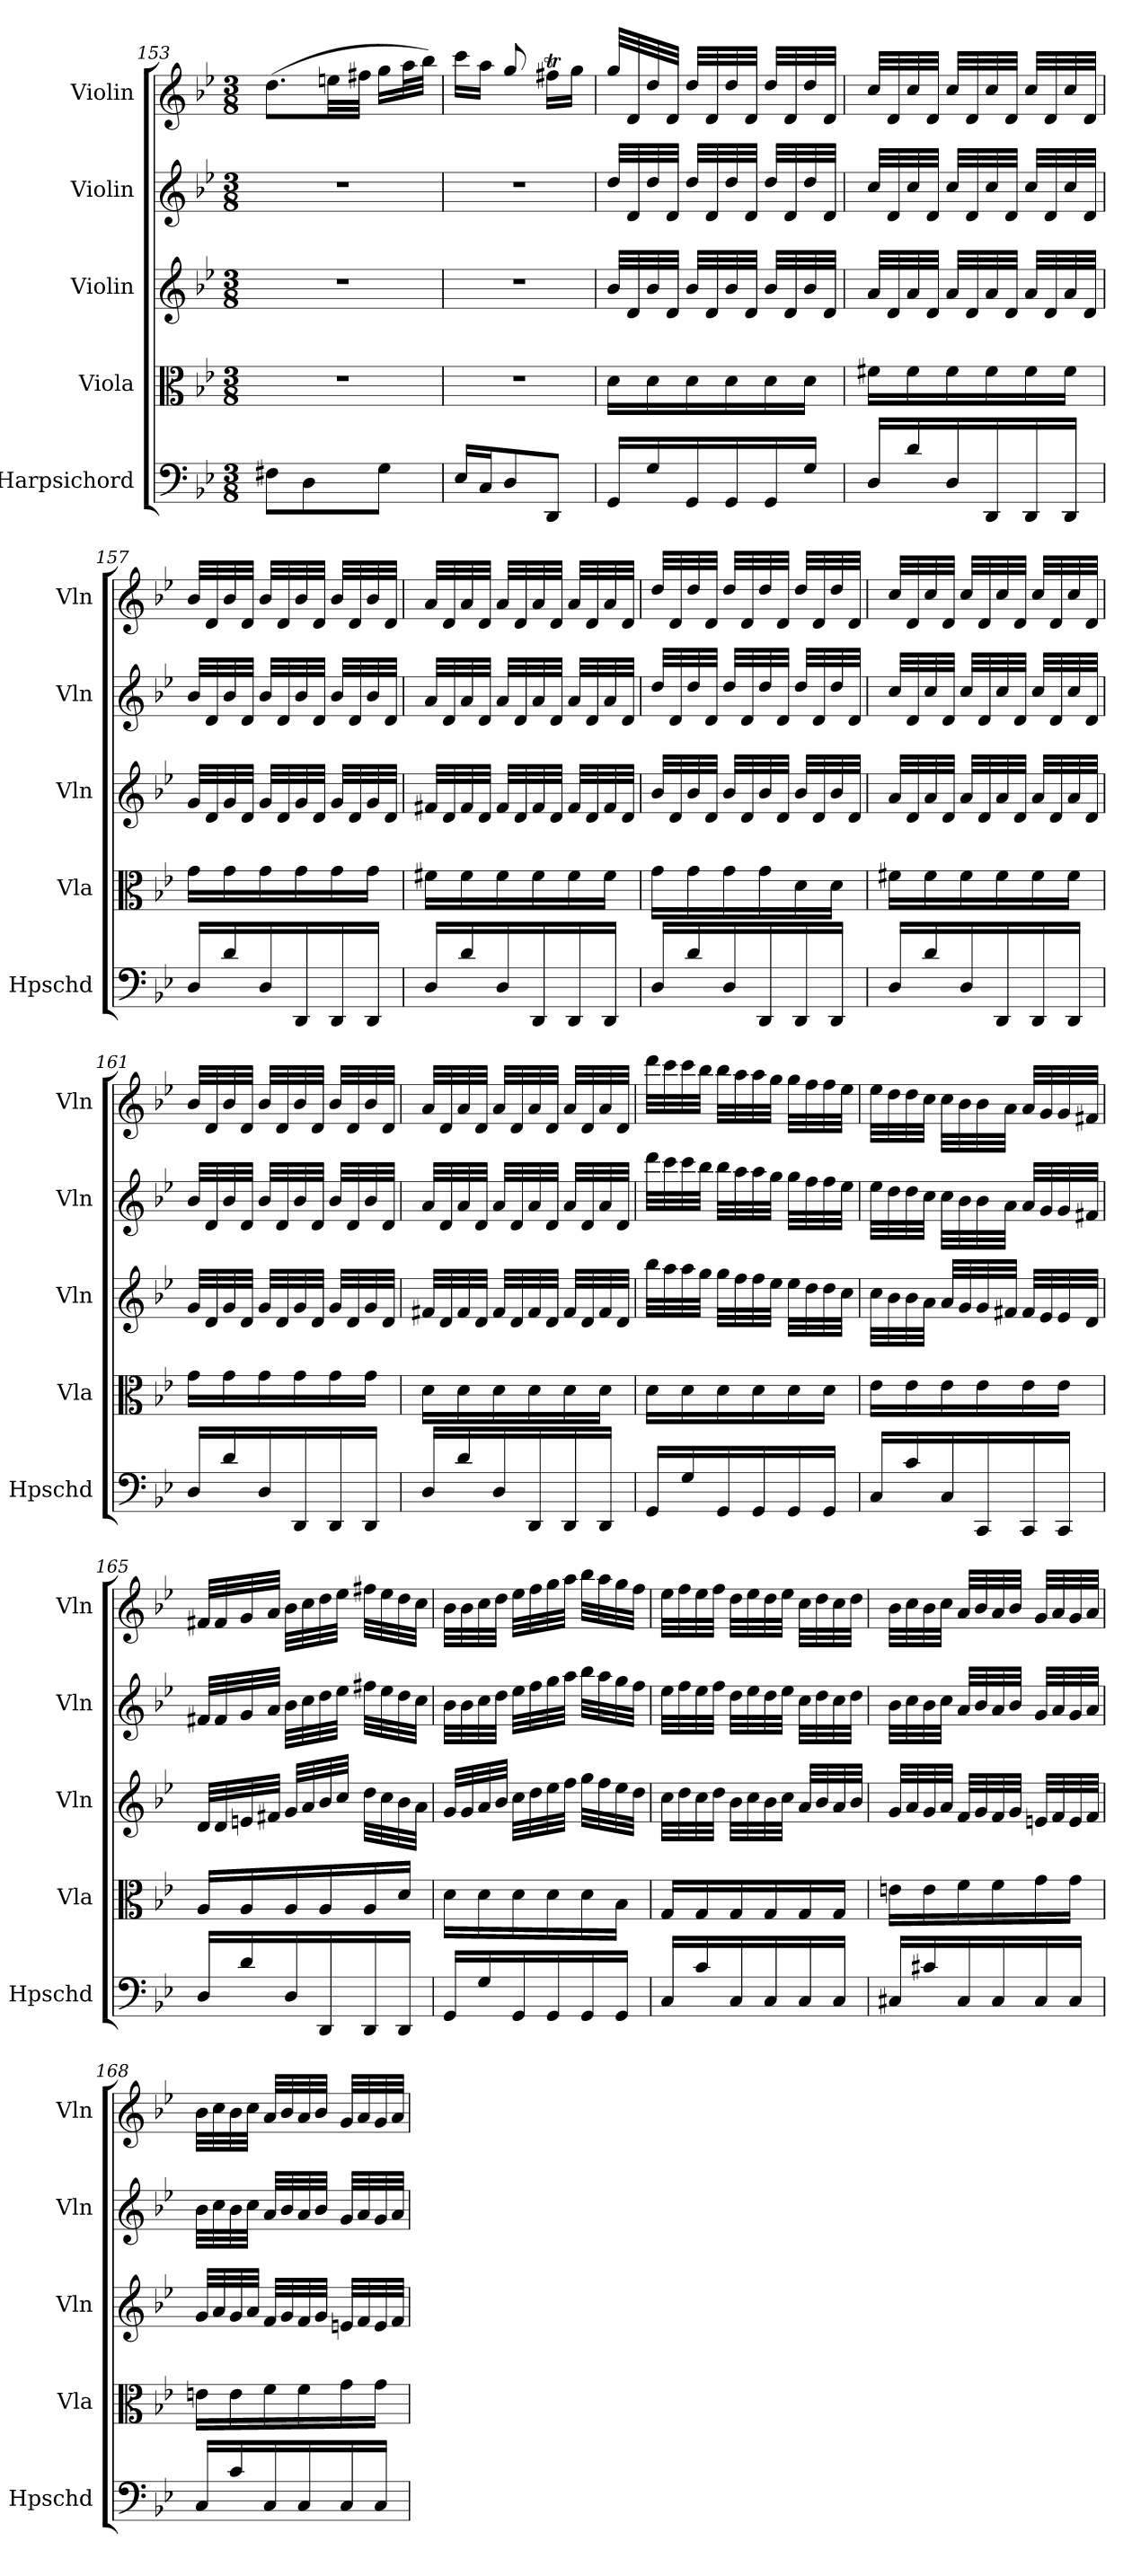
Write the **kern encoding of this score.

**kern	**kern	**kern	**kern	**kern
*part5	*part4	*part3	*part2	*part1
*staff5	*staff4	*staff3	*staff2	*staff1
*I"Harpsichord	*I"Viola	*I"Violin	*I"Violin	*I"Violin
*I'Hpschd	*I'Vla	*I'Vln	*I'Vln	*I'Vln
*clefF4	*clefC3	*clefG2	*clefG2	*clefG2
*k[b-e-]	*k[b-e-]	*k[b-e-]	*k[b-e-]	*k[b-e-]
*g:	*g:	*g:	*g:	*g:
*M3/8	*M3/8	*M3/8	*M3/8	*M3/8
=153	=153	=153	=153	=153
8F#X\L	4.r	4.r	4.r	(8.dd\L
8D\	.	.	.	.
.	.	.	.	32een\LL
.	.	.	.	32ff#X\JJJ
8G\J	.	.	.	16gg\LL
.	.	.	.	32aa\L
.	.	.	.	32bb-\JJJ)
=154	=154	=154	=154	=154
16E-/LL	4.r	4.r	4.r	16ccc\LL
16C/J	.	.	.	16aa\JJ
8D/	.	.	.	8gg/
8DD/J	.	.	.	16ff#Xt\LL
.	.	.	.	16gg\JJ
=155	=155	=155	=155	=155
16GG/LL	16d\LL	32b-/LLL	32dd/LLL	32gg/LLL
.	.	32d/	32d/	32d/
16G/	16d\	32b-/	32dd/	32dd/
.	.	32d/JJJ	32d/JJJ	32d/JJJ
16GG/	16d\	32b-/LLL	32dd/LLL	32dd/LLL
.	.	32d/	32d/	32d/
16GG/	16d\	32b-/	32dd/	32dd/
.	.	32d/JJJ	32d/JJJ	32d/JJJ
16GG/	16d\	32b-/LLL	32dd/LLL	32dd/LLL
.	.	32d/	32d/	32d/
16G/JJ	16d\JJ	32b-/	32dd/	32dd/
.	.	32d/JJJ	32d/JJJ	32d/JJJ
=156	=156	=156	=156	=156
16D/LL	16f#X\LL	32a/LLL	32cc/LLL	32cc/LLL
.	.	32d/	32d/	32d/
16d/	16f#\	32a/	32cc/	32cc/
.	.	32d/JJJ	32d/JJJ	32d/JJJ
16D/	16f#\	32a/LLL	32cc/LLL	32cc/LLL
.	.	32d/	32d/	32d/
16DD/	16f#\	32a/	32cc/	32cc/
.	.	32d/JJJ	32d/JJJ	32d/JJJ
16DD/	16f#\	32a/LLL	32cc/LLL	32cc/LLL
.	.	32d/	32d/	32d/
16DD/JJ	16f#\JJ	32a/	32cc/	32cc/
.	.	32d/JJJ	32d/JJJ	32d/JJJ
=157	=157	=157	=157	=157
16D/LL	16g\LL	32g/LLL	32b-/LLL	32b-/LLL
.	.	32d/	32d/	32d/
16d/	16g\	32g/	32b-/	32b-/
.	.	32d/JJJ	32d/JJJ	32d/JJJ
16D/	16g\	32g/LLL	32b-/LLL	32b-/LLL
.	.	32d/	32d/	32d/
16DD/	16g\	32g/	32b-/	32b-/
.	.	32d/JJJ	32d/JJJ	32d/JJJ
16DD/	16g\	32g/LLL	32b-/LLL	32b-/LLL
.	.	32d/	32d/	32d/
16DD/JJ	16g\JJ	32g/	32b-/	32b-/
.	.	32d/JJJ	32d/JJJ	32d/JJJ
=158	=158	=158	=158	=158
16D/LL	16f#X\LL	32f#X/LLL	32a/LLL	32a/LLL
.	.	32d/	32d/	32d/
16d/	16f#\	32f#/	32a/	32a/
.	.	32d/JJJ	32d/JJJ	32d/JJJ
16D/	16f#\	32f#/LLL	32a/LLL	32a/LLL
.	.	32d/	32d/	32d/
16DD/	16f#\	32f#/	32a/	32a/
.	.	32d/JJJ	32d/JJJ	32d/JJJ
16DD/	16f#\	32f#/LLL	32a/LLL	32a/LLL
.	.	32d/	32d/	32d/
16DD/JJ	16f#\JJ	32f#/	32a/	32a/
.	.	32d/JJJ	32d/JJJ	32d/JJJ
=159	=159	=159	=159	=159
16D/LL	16g\LL	32b-/LLL	32dd/LLL	32dd/LLL
.	.	32d/	32d/	32d/
16d/	16g\	32b-/	32dd/	32dd/
.	.	32d/JJJ	32d/JJJ	32d/JJJ
16D/	16g\	32b-/LLL	32dd/LLL	32dd/LLL
.	.	32d/	32d/	32d/
16DD/	16g\	32b-/	32dd/	32dd/
.	.	32d/JJJ	32d/JJJ	32d/JJJ
16DD/	16d\	32b-/LLL	32dd/LLL	32dd/LLL
.	.	32d/	32d/	32d/
16DD/JJ	16d\JJ	32b-/	32dd/	32dd/
.	.	32d/JJJ	32d/JJJ	32d/JJJ
=160	=160	=160	=160	=160
16D/LL	16f#X\LL	32a/LLL	32cc/LLL	32cc/LLL
.	.	32d/	32d/	32d/
16d/	16f#\	32a/	32cc/	32cc/
.	.	32d/JJJ	32d/JJJ	32d/JJJ
16D/	16f#\	32a/LLL	32cc/LLL	32cc/LLL
.	.	32d/	32d/	32d/
16DD/	16f#\	32a/	32cc/	32cc/
.	.	32d/JJJ	32d/JJJ	32d/JJJ
16DD/	16f#\	32a/LLL	32cc/LLL	32cc/LLL
.	.	32d/	32d/	32d/
16DD/JJ	16f#\JJ	32a/	32cc/	32cc/
.	.	32d/JJJ	32d/JJJ	32d/JJJ
=161	=161	=161	=161	=161
16D/LL	16g\LL	32g/LLL	32b-/LLL	32b-/LLL
.	.	32d/	32d/	32d/
16d/	16g\	32g/	32b-/	32b-/
.	.	32d/JJJ	32d/JJJ	32d/JJJ
16D/	16g\	32g/LLL	32b-/LLL	32b-/LLL
.	.	32d/	32d/	32d/
16DD/	16g\	32g/	32b-/	32b-/
.	.	32d/JJJ	32d/JJJ	32d/JJJ
16DD/	16g\	32g/LLL	32b-/LLL	32b-/LLL
.	.	32d/	32d/	32d/
16DD/JJ	16g\JJ	32g/	32b-/	32b-/
.	.	32d/JJJ	32d/JJJ	32d/JJJ
=162	=162	=162	=162	=162
16D/LL	16d\LL	32f#X/LLL	32a/LLL	32a/LLL
.	.	32d/	32d/	32d/
16d/	16d\	32f#/	32a/	32a/
.	.	32d/JJJ	32d/JJJ	32d/JJJ
16D/	16d\	32f#/LLL	32a/LLL	32a/LLL
.	.	32d/	32d/	32d/
16DD/	16d\	32f#/	32a/	32a/
.	.	32d/JJJ	32d/JJJ	32d/JJJ
16DD/	16d\	32f#/LLL	32a/LLL	32a/LLL
.	.	32d/	32d/	32d/
16DD/JJ	16d\JJ	32f#/	32a/	32a/
.	.	32d/JJJ	32d/JJJ	32d/JJJ
=163	=163	=163	=163	=163
16GG/LL	16d\LL	32bb-\LLL	32ddd\LLL	32ddd\LLL
.	.	32aa\	32ccc\	32ccc\
16G/	16d\	32aa\	32ccc\	32ccc\
.	.	32gg\JJJ	32bb-\JJJ	32bb-\JJJ
16GG/	16d\	32gg\LLL	32bb-\LLL	32bb-\LLL
.	.	32ff\	32aa\	32aa\
16GG/	16d\	32ff\	32aa\	32aa\
.	.	32ee-\JJJ	32gg\JJJ	32gg\JJJ
16GG/	16d\	32ee-\LLL	32gg\LLL	32gg\LLL
.	.	32dd\	32ff\	32ff\
16GG/JJ	16d\JJ	32dd\	32ff\	32ff\
.	.	32cc\JJJ	32ee-\JJJ	32ee-\JJJ
=164	=164	=164	=164	=164
16C/LL	16e-\LL	32cc\LLL	32ee-\LLL	32ee-\LLL
.	.	32b-\	32dd\	32dd\
16c/	16e-\	32b-\	32dd\	32dd\
.	.	32a\JJJ	32cc\JJJ	32cc\JJJ
16C/	16e-\	32a/LLL	32cc\LLL	32cc\LLL
.	.	32g/	32b-\	32b-\
16CC/	16e-\	32g/	32b-\	32b-\
.	.	32f#X/JJJ	32a\JJJ	32a\JJJ
16CC/	16e-\	32f#/LLL	32a/LLL	32a/LLL
.	.	32e-/	32g/	32g/
16CC/JJ	16e-\JJ	32e-/	32g/	32g/
.	.	32d/JJJ	32f#X/JJJ	32f#X/JJJ
=165	=165	=165	=165	=165
16D/LL	16A/LL	32d/LLL	32f#X/LLL	32f#X/LLL
.	.	32d/	32f#/	32f#/
16d/	16A/	32en/	32g/	32g/
.	.	32f#X/JJJ	32a/JJJ	32a/JJJ
16D/	16A/	32g/LLL	32b-\LLL	32b-\LLL
.	.	32a/	32cc\	32cc\
16DD/	16A/	32b-/	32dd\	32dd\
.	.	32cc/JJJ	32ee-\JJJ	32ee-\JJJ
16DD/	16A/	32dd\LLL	32ff#X\LLL	32ff#X\LLL
.	.	32cc\	32ee-\	32ee-\
16DD/JJ	16d/JJ	32b-\	32dd\	32dd\
.	.	32a\JJJ	32cc\JJJ	32cc\JJJ
=166	=166	=166	=166	=166
16GG/LL	16d\LL	32g/LLL	32b-\LLL	32b-\LLL
.	.	32g/	32b-\	32b-\
16G/	16d\	32a/	32cc\	32cc\
.	.	32b-/JJJ	32dd\JJJ	32dd\JJJ
16GG/	16d\	32cc\LLL	32ee-\LLL	32ee-\LLL
.	.	32dd\	32ff\	32ff\
16GG/	16d\	32ee-\	32gg\	32gg\
.	.	32ff\JJJ	32aa\JJJ	32aa\JJJ
16GG/	16d\	32gg\LLL	32bb-\LLL	32bb-\LLL
.	.	32ff\	32aa\	32aa\
16GG/JJ	16B-\JJ	32ee-\	32gg\	32gg\
.	.	32dd\JJJ	32ff\JJJ	32ff\JJJ
=167	=167	=167	=167	=167
16C/LL	16G/LL	32cc\LLL	32ee-\LLL	32ee-\LLL
.	.	32dd\	32ff\	32ff\
16c/	16G/	32cc\	32ee-\	32ee-\
.	.	32dd\JJJ	32ff\JJJ	32ff\JJJ
16C/	16G/	32b-\LLL	32dd\LLL	32dd\LLL
.	.	32cc\	32ee-\	32ee-\
16C/	16G/	32b-\	32dd\	32dd\
.	.	32cc\JJJ	32ee-\JJJ	32ee-\JJJ
16C/	16G/	32a/LLL	32cc\LLL	32cc\LLL
.	.	32b-/	32dd\	32dd\
16C/JJ	16G/JJ	32a/	32cc\	32cc\
.	.	32b-/JJJ	32dd\JJJ	32dd\JJJ
=168	=168	=168	=168	=168
16C#X/LL	16en\LL	32g/LLL	32b-\LLL	32b-\LLL
.	.	32a/	32cc\	32cc\
16c#X/	16e\	32g/	32b-\	32b-\
.	.	32a/JJJ	32cc\JJJ	32cc\JJJ
16C#/	16f\	32f/LLL	32a/LLL	32a/LLL
.	.	32g/	32b-/	32b-/
16C#/	16f\	32f/	32a/	32a/
.	.	32g/JJJ	32b-/JJJ	32b-/JJJ
16C#/	16g\	32en/LLL	32g/LLL	32g/LLL
.	.	32f/	32a/	32a/
16C#/JJ	16g\JJ	32e/	32g/	32g/
.	.	32f/JJJ	32a/JJJ	32a/JJJ
=168	=168	=168	=168	=168
16C/LL	16en\LL	32g/LLL	32b-\LLL	32b-\LLL
.	.	32a/	32cc\	32cc\
16c/	16e\	32g/	32b-\	32b-\
.	.	32a/JJJ	32cc\JJJ	32cc\JJJ
16C/	16f\	32f/LLL	32a/LLL	32a/LLL
.	.	32g/	32b-/	32b-/
16C/	16f\	32f/	32a/	32a/
.	.	32g/JJJ	32b-/JJJ	32b-/JJJ
16C/	16g\	32en/LLL	32g/LLL	32g/LLL
.	.	32f/	32a/	32a/
16C/JJ	16g\JJ	32e/	32g/	32g/
.	.	32f/JJJ	32a/JJJ	32a/JJJ
=	=	=	=	=
*-	*-	*-	*-	*-
